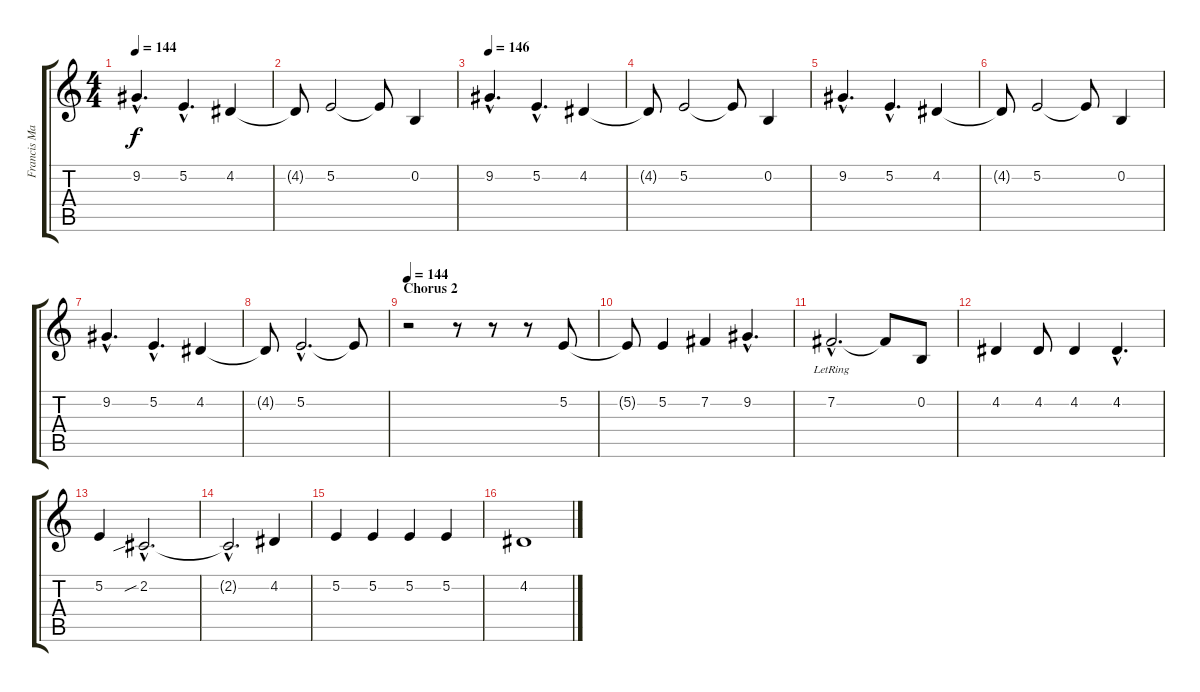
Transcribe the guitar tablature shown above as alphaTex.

\track ("Francis Mark-Vocals" "Francis Ma") {instrument clarinet}
\staff {score tabs}
\tuning (E4 B3 G3 D3 A2 E2) {hide}
\ts (4 4)
\tempo 144
\clef g2
\ks c
9.2{hac}.4{d dy f} 5.2{hac}.4{d} 4.2.4 |
4.2{t}.8 5.2.2 5.2{t}.8 0.2.4 |
\tempo 146
9.2{hac}.4{d} 5.2{hac}.4{d} 4.2.4 |
4.2{t}.8 5.2.2 5.2{t}.8 0.2.4 |
9.2{hac}.4{d} 5.2{hac}.4{d} 4.2.4 |
4.2{t}.8 5.2.2 5.2{t}.8 0.2.4 |
9.2{hac}.4{d} 5.2{hac}.4{d} 4.2.4 |
4.2{t}.8 5.2{hac}.2{d} 5.2{t}.8 |
\section ("" "Chorus 2")
\tempo 144
r.2{volume 16} r.8 r.8 r.8 5.2.8 |
5.2{t}.8 5.2.4 7.2.4 9.2{hac}.4{d} |
7.2{hac lr}.2{d} 7.2{t}.8 0.2.8 |
4.2.4 4.2.8 4.2.4 4.2{hac}.4{d} |
5.2.4 2.2{sib hac}.2{d} |
2.2{hac t}.2{d} 4.2.4 |
5.2.4 5.2.4 5.2.4 5.2.4 |
4.2.1{volume 7}
